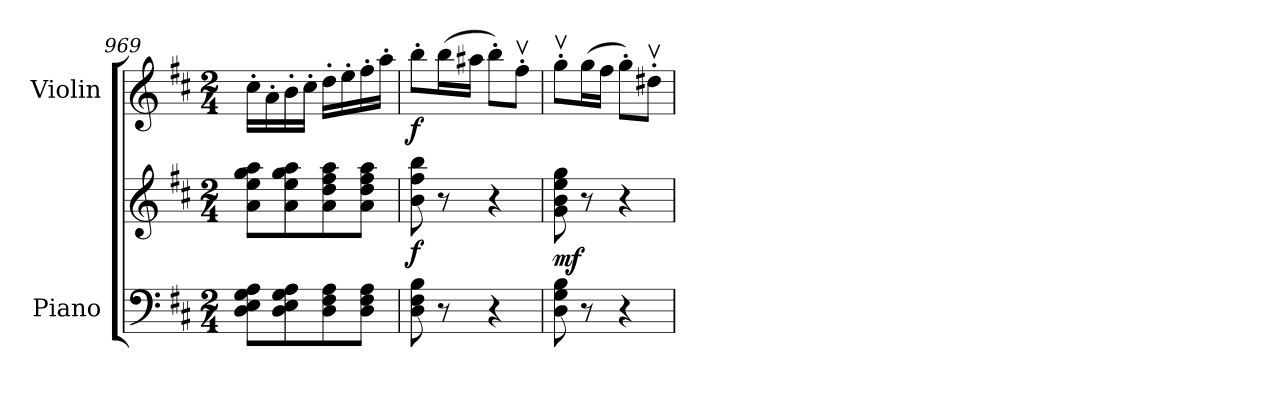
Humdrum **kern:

**kern	**kern	**dynam	**kern	**dynam
*part2	*part2	*part2	*part1	*part1
*staff3	*staff2	*staff2/3	*staff1	*staff1
*I"Piano	*	*	*I"Violin	*
*I'Pno.	*	*	*I'Vln.	*
*clefF4	*clefG2	*	*clefG2	*
*k[f#c#]	*k[f#c#]	*	*k[f#c#]	*
*M2/4	*M2/4	*	*M2/4	*
=969	=969	=969	=969	=969
8D\ 8E\ 8G\ 8A\L	8a\ 8ee\ 8gg\ 8aa\L	.	16cc#'\LL	.
.	.	.	16a'\	.
8D\ 8E\ 8G\ 8A\	8a\ 8ee\ 8gg\ 8aa\	.	16b'\	.
.	.	.	16cc#'\JJ	.
8D\ 8F#\ 8A\	8a\ 8dd\ 8ff#\ 8aa\	.	16dd'\LL	.
.	.	.	16ee'\	.
8D\ 8F#\ 8A\J	8a\ 8dd\ 8ff#\ 8aa\J	.	16ff#'\	.
.	.	.	16aa'\JJ	.
=970	=970	=970	=970	=970
!	!	!LO:DY:b	!	!LO:DY:b
8D\ 8F#\ 8B\	8b\ 8ff#\ 8bb\	f	8bb'\L	f
8r	8r	.	(16bb\L	.
.	.	.	16aa#X\JJ	.
4r	4r	.	8bb'\L)	.
.	.	.	8ff#v'\J	.
=971	=971	=971	=971	=971
!	!	!LO:DY:b	!	!
8D\ 8G\ 8B\	8g\ 8b\ 8ee\ 8gg\	mf	8ggv'\L	.
8r	8r	.	(16gg\L	.
.	.	.	16ff#\JJ	.
4r	4r	.	8gg'\L)	.
.	.	.	8dd#Xv'\J	.
=	=	=	=	=
*-	*-	*-	*-	*-
